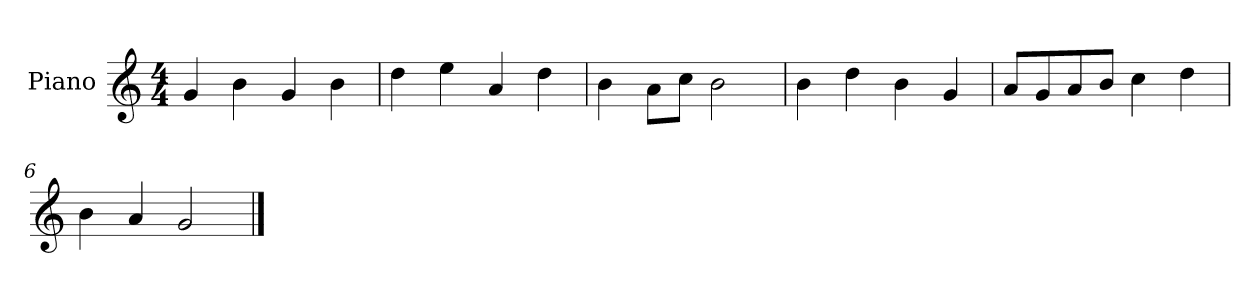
**kern
*part1
*staff1
*I"Piano
*I'P-no
*clefG2
*k[]
*M4/4
*MM90
=1
4g/
4b\
4g/
4b\
=2
4dd\
4ee\
4a/
4dd\
=3
4b\
8a\L
8cc\J
2b\
=4
4b\
4dd\
4b\
4g/
=5
8a/L
8g/
8a/
8b/J
4cc\
4dd\
=6
4b\
4a/
2g/
==
*-
